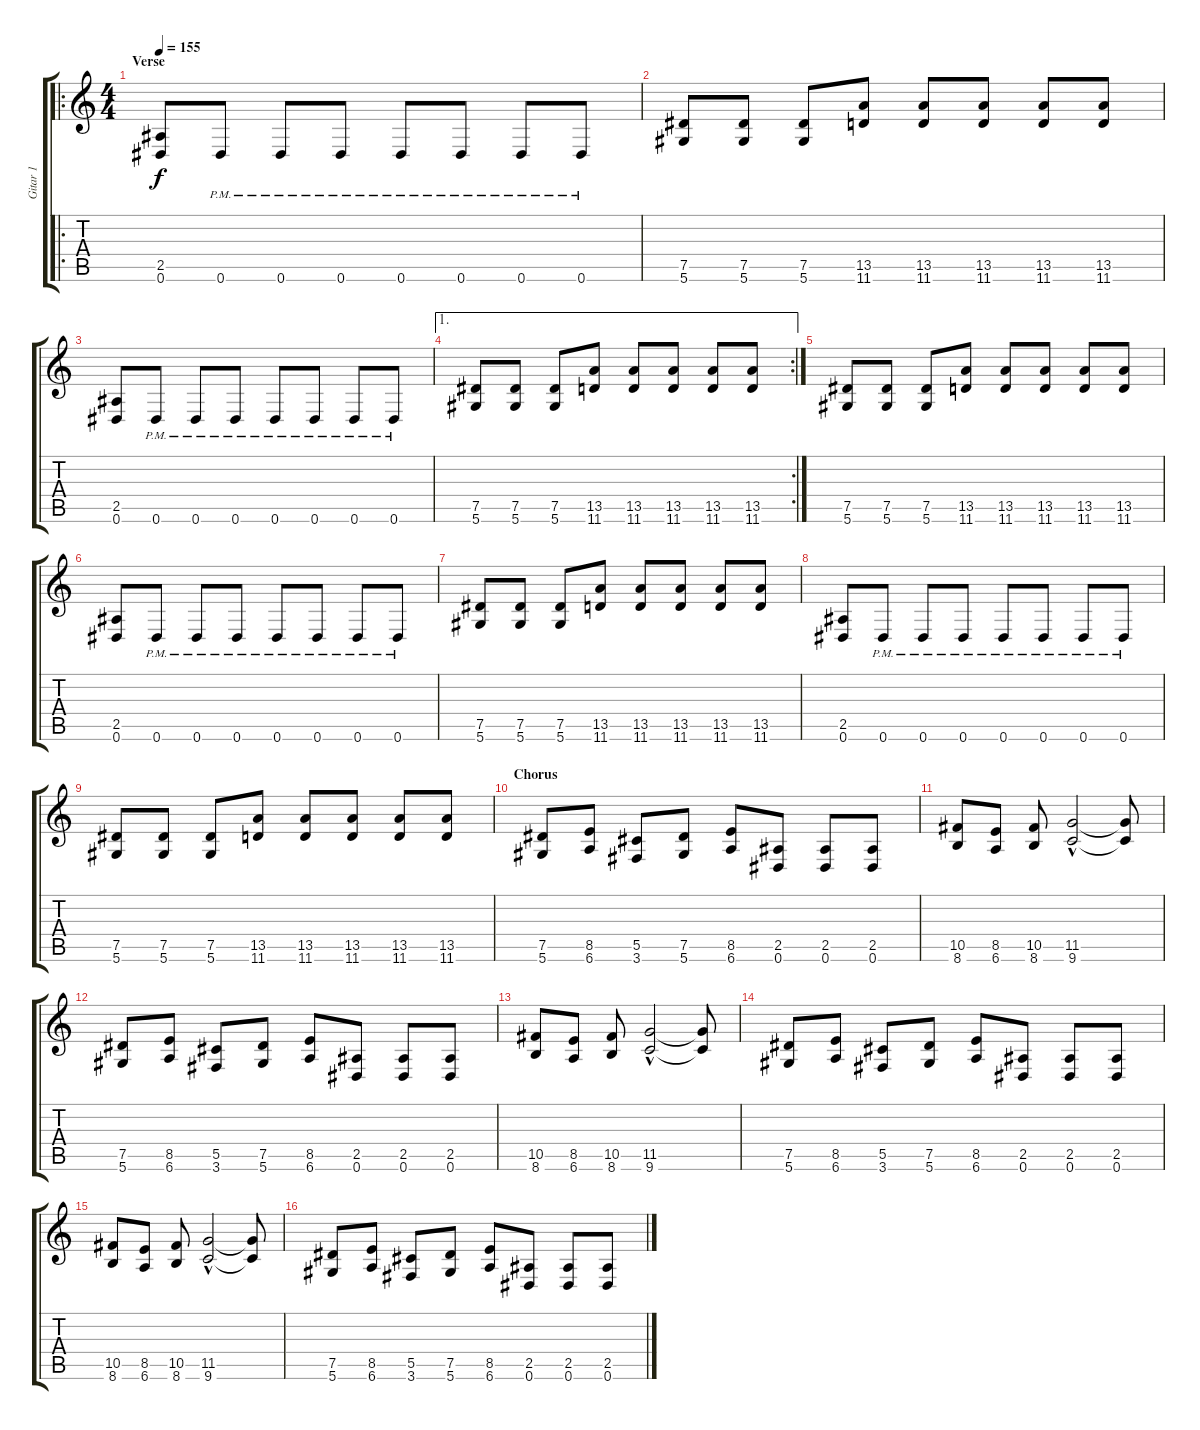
\track ("Gitar 1" "Gitar 1") {instrument distortionguitar}
\staff {score tabs}
\tuning (Eb4 Bb3 Gb3 Db3 Ab2 Eb2) {hide}
\ro
\ts (4 4)
\section ("" "Verse")
\tempo 155
\clef g2
\ks c
(2.5 0.6).8{dy f} 0.6{pm}.8 0.6{pm}.8 0.6{pm}.8 0.6{pm}.8 0.6{pm}.8 0.6{pm}.8 0.6{pm}.8 |
(7.5 5.6).8 (7.5 5.6).8 (7.5 5.6).8 (13.5 11.6).8 (13.5 11.6).8 (13.5 11.6).8 (13.5 11.6).8 (13.5 11.6).8 |
(2.5 0.6).8 0.6{pm}.8 0.6{pm}.8 0.6{pm}.8 0.6{pm}.8 0.6{pm}.8 0.6{pm}.8 0.6{pm}.8 |
\ae 1
\rc 2
(7.5 5.6).8 (7.5 5.6).8 (7.5 5.6).8 (13.5 11.6).8 (13.5 11.6).8 (13.5 11.6).8 (13.5 11.6).8 (13.5 11.6).8 |
(7.5 5.6).8 (7.5 5.6).8 (7.5 5.6).8 (13.5 11.6).8 (13.5 11.6).8 (13.5 11.6).8 (13.5 11.6).8 (13.5 11.6).8 |
(2.5 0.6).8 0.6{pm}.8 0.6{pm}.8 0.6{pm}.8 0.6{pm}.8 0.6{pm}.8 0.6{pm}.8 0.6{pm}.8 |
(7.5 5.6).8 (7.5 5.6).8 (7.5 5.6).8 (13.5 11.6).8 (13.5 11.6).8 (13.5 11.6).8 (13.5 11.6).8 (13.5 11.6).8 |
(2.5 0.6).8 0.6{pm}.8 0.6{pm}.8 0.6{pm}.8 0.6{pm}.8 0.6{pm}.8 0.6{pm}.8 0.6{pm}.8 |
(7.5 5.6).8 (7.5 5.6).8 (7.5 5.6).8 (13.5 11.6).8 (13.5 11.6).8 (13.5 11.6).8 (13.5 11.6).8 (13.5 11.6).8 |
\section ("" "Chorus")
(7.5 5.6).8 (8.5 6.6).8 (5.5 3.6).8 (7.5 5.6).8 (8.5 6.6).8 (2.5 0.6).8 (2.5 0.6).8 (2.5 0.6).8 |
(10.5 8.6).8 (8.5 6.6).8 (10.5 8.6).8 (11.5 9.6{hac}).2 (11.5{t} 9.6{t}).8 |
(7.5 5.6).8 (8.5 6.6).8 (5.5 3.6).8 (7.5 5.6).8 (8.5 6.6).8 (2.5 0.6).8 (2.5 0.6).8 (2.5 0.6).8 |
(10.5 8.6).8 (8.5 6.6).8 (10.5 8.6).8 (11.5 9.6{hac}).2 (11.5{t} 9.6{t}).8 |
(7.5 5.6).8 (8.5 6.6).8 (5.5 3.6).8 (7.5 5.6).8 (8.5 6.6).8 (2.5 0.6).8 (2.5 0.6).8 (2.5 0.6).8 |
(10.5 8.6).8 (8.5 6.6).8 (10.5 8.6).8 (11.5 9.6{hac}).2 (11.5{t} 9.6{t}).8 |
(7.5 5.6).8 (8.5 6.6).8 (5.5 3.6).8 (7.5 5.6).8 (8.5 6.6).8 (2.5 0.6).8 (2.5 0.6).8 (2.5 0.6).8
